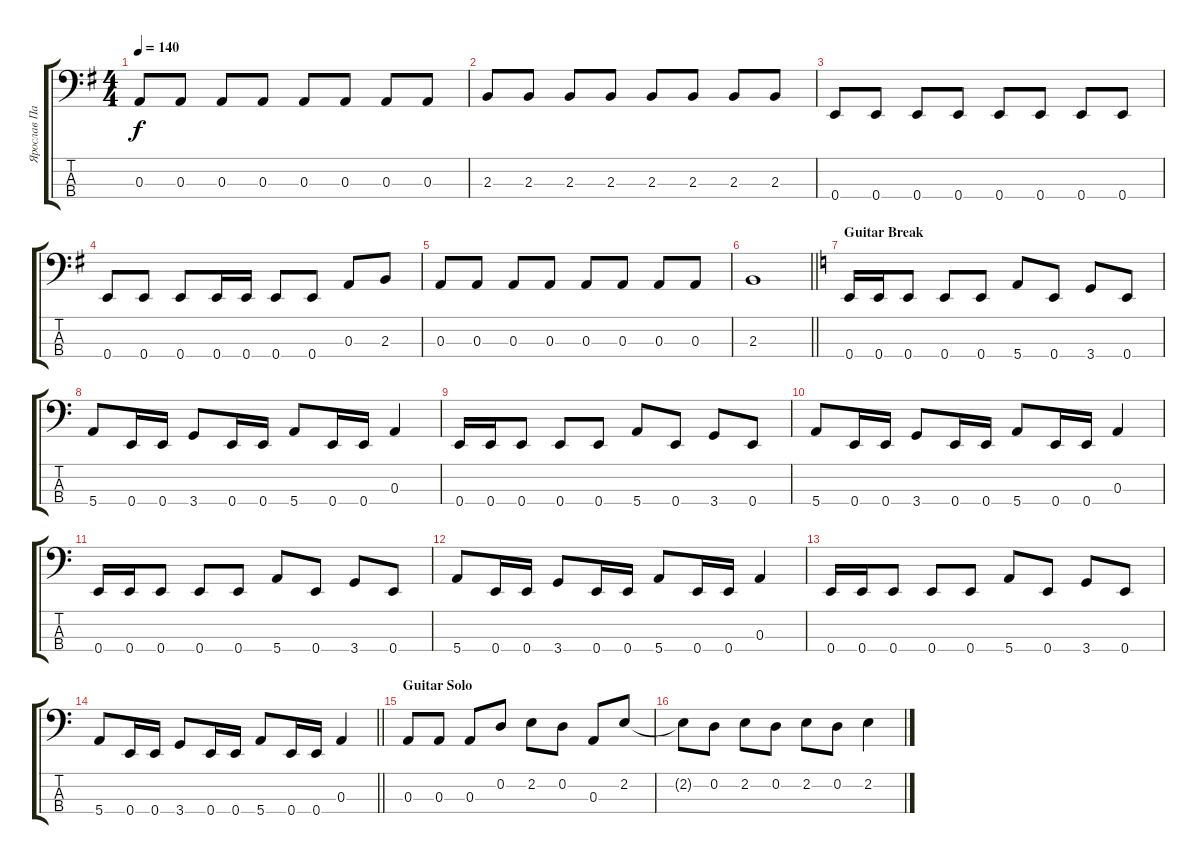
\track ("Ярослав Пастухов" "Ярослав Па") {instrument electricbasspick}
\staff {score tabs}
\tuning (G2 D2 A1 E1) {hide}
\ts (4 4)
\tempo 140
\clef f4
\ks g
0.3.8{dy f} 0.3.8 0.3.8 0.3.8 0.3.8 0.3.8 0.3.8 0.3.8 |
2.3.8 2.3.8 2.3.8 2.3.8 2.3.8 2.3.8 2.3.8 2.3.8 |
0.4.8 0.4.8 0.4.8 0.4.8 0.4.8 0.4.8 0.4.8 0.4.8 |
0.4.8 0.4.8 0.4.8 0.4.16 0.4.16 0.4.8 0.4.8 0.3.8 2.3.8 |
0.3.8 0.3.8 0.3.8 0.3.8 0.3.8 0.3.8 0.3.8 0.3.8 |
\barLineRight lightlight
2.3.1 |
\section ("" "Guitar Break")
\ks c
0.4.16 0.4.16 0.4.8 0.4.8 0.4.8 5.4.8 0.4.8 3.4.8 0.4.8 |
5.4.8 0.4.16 0.4.16 3.4.8 0.4.16 0.4.16 5.4.8 0.4.16 0.4.16 0.3.4 |
0.4.16 0.4.16 0.4.8 0.4.8 0.4.8 5.4.8 0.4.8 3.4.8 0.4.8 |
5.4.8 0.4.16 0.4.16 3.4.8 0.4.16 0.4.16 5.4.8 0.4.16 0.4.16 0.3.4 |
0.4.16 0.4.16 0.4.8 0.4.8 0.4.8 5.4.8 0.4.8 3.4.8 0.4.8 |
5.4.8 0.4.16 0.4.16 3.4.8 0.4.16 0.4.16 5.4.8 0.4.16 0.4.16 0.3.4 |
0.4.16 0.4.16 0.4.8 0.4.8 0.4.8 5.4.8 0.4.8 3.4.8 0.4.8 |
\barLineRight lightlight
5.4.8 0.4.16 0.4.16 3.4.8 0.4.16 0.4.16 5.4.8 0.4.16 0.4.16 0.3.4 |
\section ("" "Guitar Solo")
0.3.8 0.3.8 0.3.8 0.2.8 2.2.8 0.2.8 0.3.8 2.2.8 |
2.2{t}.8 0.2.8 2.2.8 0.2.8 2.2.8 0.2.8 2.2.4
